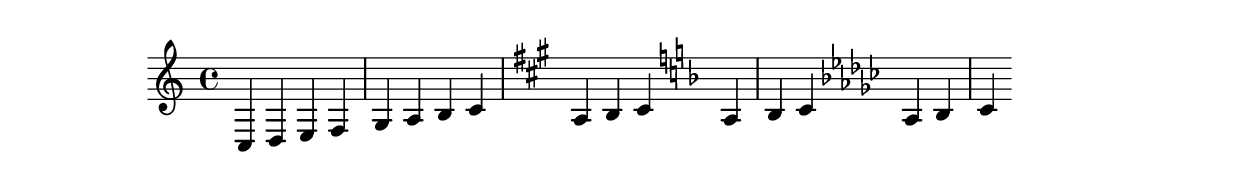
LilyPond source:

\version "2.18.2"
\book {
  \header {
  }

  \bookpart {
    <<
    \new Staff = Staff \with { }
    \context Staff = Staff {
      \relative c {
        << \new Voice = "voice1" {
          \key c \major
          c4 d e f
          \key a \minor
          g a b c
          %{only the f+ minor key signature will be rendered%}
          \key fis \minor
          a b cis
          %{shorthand notation%}
          \key f \major
          a bes c
          \key ees \minor
          aes bes ces
        } >>
      }
    }
    >>
  }
}
